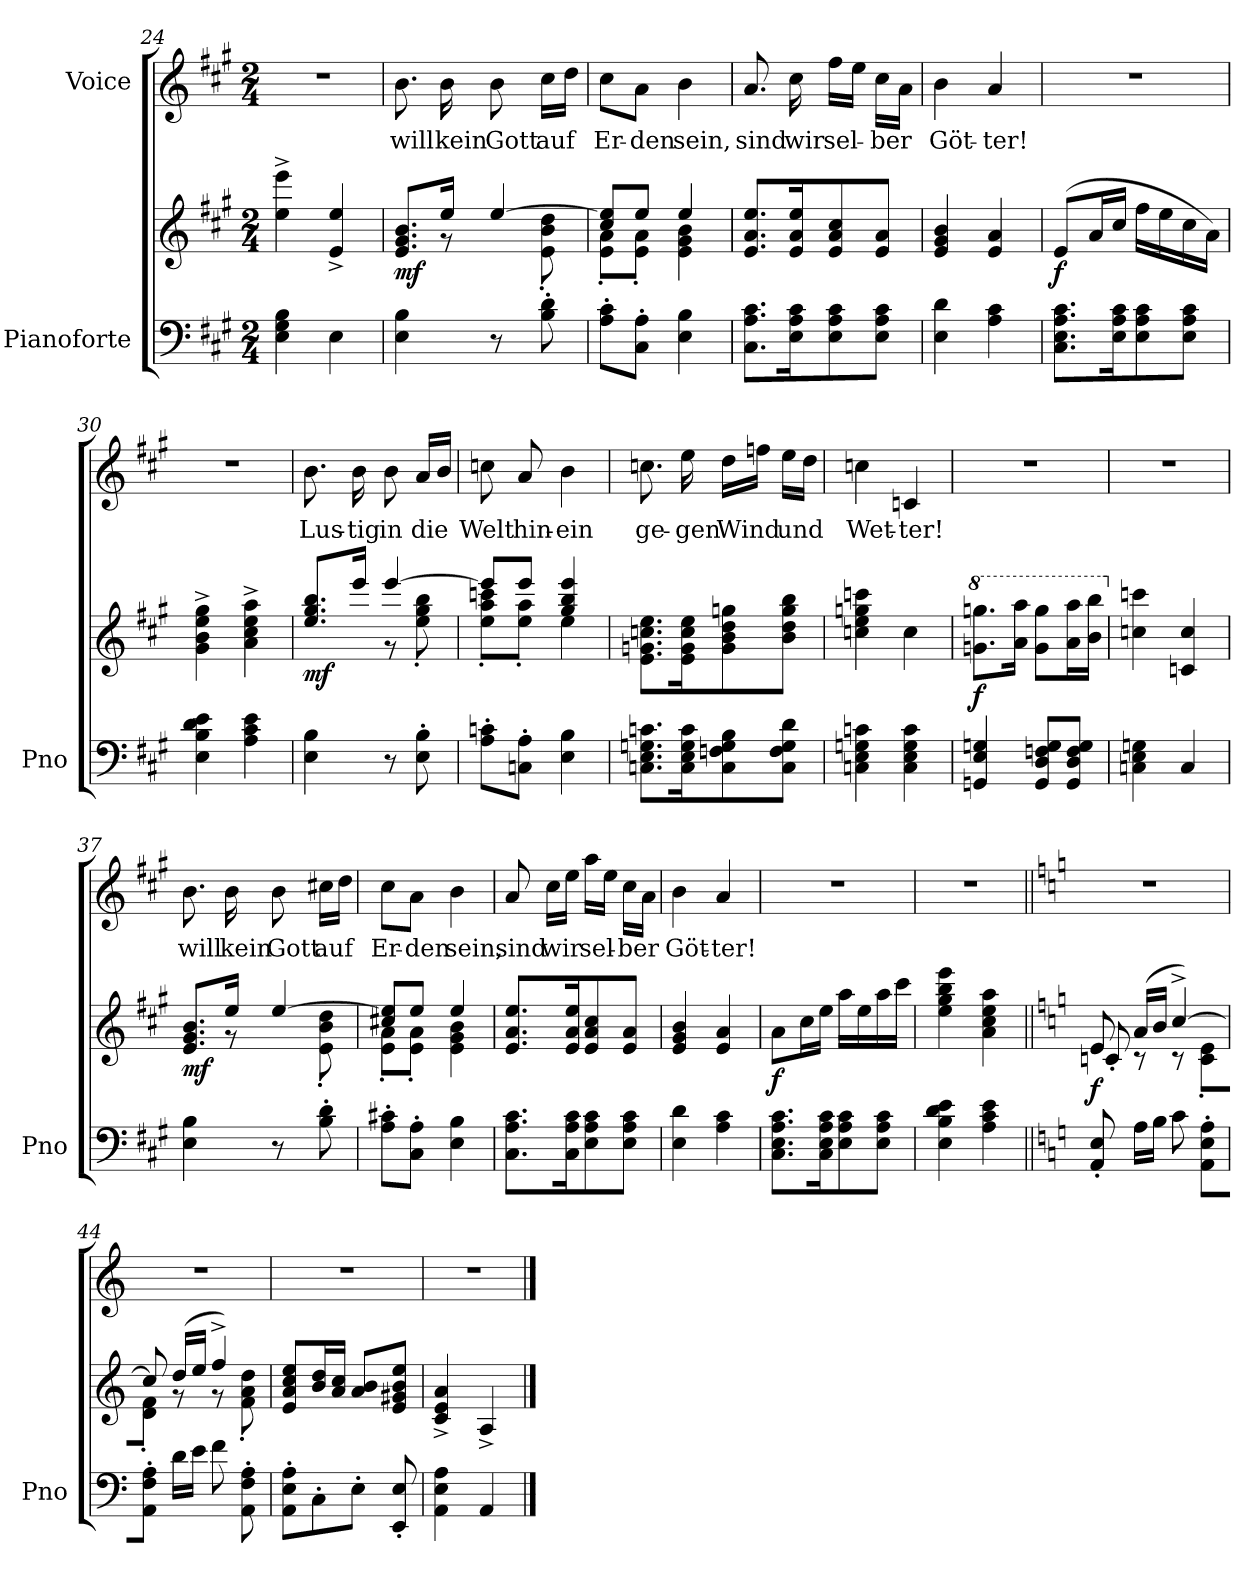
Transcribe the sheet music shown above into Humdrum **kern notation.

**kern	**kern	**dynam	**kern	**text
*part2	*part2	*part2	*part1	*part1
*staff3	*staff2	*staff2/3	*staff1	*staff1
*I"Pianoforte	*	*	*I"Voice	*
*I'Pno	*	*	*	*
*clefF4	*clefG2	*	*clefG2	*
*k[f#c#g#]	*k[f#c#g#]	*	*k[f#c#g#]	*
*M2/4	*M2/4	*	*M2/4	*
=24	=24	=24	=24	=24
4E\ 4G#\ 4B\	4ee\^< 4eee\^<	.	2r	.
4E\	4e/^ 4ee/^	.	.	.
=25	=25	=25	=25	=25
*	*^	*	*	*
!	!	!	!LO:DY:b	!	!
4E\ 4B\	8.e/ 8.g#/ 8.b/L	8.ryy	mf	8.b\	will
.	16ee/Jk	8r	.	16b\	kein
8r	[4ee/	.	.	8b\	Gott
.	.	16ryy	.	.	.
8B\' 8d\'	.	8e\' 8b\' 8dd\'	.	16cc#\LL	auf
.	.	.	.	16dd\JJ	.
=26	=26	=26	=26	=26	=26
8A\' 8c#\'L	8cc#/ 8ee/]L	8e\' 8a\'L	.	8cc#\L	Er-
8C#\' 8A\'J	8ee/J	8e\' 8a\'J	.	8a\J	-den
4E\ 4B\	4ee/	4e\ 4g#\ 4b\	.	4b\	sein,
*	*v	*v	*	*	*
=27	=27	=27	=27	=27
8.C#\ 8.A\ 8.c#\L	8.e/ 8.a/ 8.ee/L	.	8.a/	sind
16E\ 16A\ 16c#\K	16e/ 16a/ 16ee/K	.	16cc#\	wir
8E\ 8A\ 8c#\	8e/ 8a/ 8cc#/	.	16ff#\LL	sel-
.	.	.	16ee\JJ	.
8E\ 8A\ 8c#\J	8e/ 8a/J	.	16cc#\LL	-ber
.	.	.	16a\JJ	.
=28	=28	=28	=28	=28
4E\ 4d\	4e/ 4g#/ 4b/	.	4b\	Göt-
4A\ 4c#\	4e/ 4a/	.	4a/	-ter!
=29	=29	=29	=29	=29
!	!	!LO:DY:b	!	!
8.C#\ 8.E\ 8.A\ 8.c#\L	(8e/L	f	2r	.
.	16a/L	.	.	.
16E\ 16A\ 16c#\K	16cc#/JJ	.	.	.
8E\ 8A\ 8c#\	16ff#\LL	.	.	.
.	16ee\	.	.	.
8E\ 8A\ 8c#\J	16cc#\	.	.	.
.	16a\JJ)	.	.	.
=30	=30	=30	=30	=30
4E\ 4B\ 4d\ 4e\	4g#\^< 4b\^< 4ee\^< 4gg#\^<	.	2r	.
4A\ 4c#\ 4e\	4a\^< 4cc#\^< 4ee\^< 4aa\^<	.	.	.
=31	=31	=31	=31	=31
*	*^	*	*	*
!	!	!	!LO:DY:b	!	!
4E\ 4B\	8.ee/ 8.gg#/ 8.bb/L	4ryy	mf	8.b\	Lus-
.	16eee/Jk	.	.	16b\	-tig
8r	[4eee/	8r	.	8b\	in
8E\' 8B\'	.	8ee\' 8gg#\' 8bb\'	.	16a/LL	die
.	.	.	.	16b/JJ	.
=32	=32	=32	=32	=32	=32
8A\' 8cn\'L	8eee/L]	8ee\' 8aa\' 8cccn\'L	.	8ccn\	Welt
8Cn\' 8A\'J	8eee/J	8ee\' 8aa\'J	.	8a/	hin-
4E\ 4B\	4gg#/ 4bb/ 4eee/	4ee\	.	4b\	-ein
*	*v	*v	*	*	*
=33	=33	=33	=33	=33
8.Cn\ 8.E\ 8.Gn\ 8.cn\L	8.e\ 8.gn\ 8.ccn\ 8.ee\L	.	8.ccn\	ge-
16C\ 16E\ 16G\ 16c\K	16e\ 16g\ 16cc\ 16ee\K	.	16ee\	-gen
8C\ 8Fn\ 8G\ 8B\	8g\ 8b\ 8dd\ 8ggn\	.	16dd\LL	Wind
.	.	.	16ffn\JJ	.
8C\ 8F\ 8G\ 8d\J	8b\ 8dd\ 8gg\ 8bb\J	.	16ee\LL	und
.	.	.	16dd\JJ	.
=34	=34	=34	=34	=34
4Cn\ 4E\ 4Gn\ 4cn\	4ccn\ 4ee\ 4ggn\ 4cccn\	.	4ccn\	Wet-
4C\ 4E\ 4G\ 4c\	4cc\	.	4cn/	-ter!
=35	=35	=35	=35	=35
*	*8va	*	*	*
!	!	!LO:DY:b	!	!
4GGn/ 4E/ 4Gn/	8.ggn\ 8.gggn\L	f	2r	.
.	16aa\ 16aaa\Jk	.	.	.
8GG/ 8D/ 8Fn/ 8G/L	8gg\ 8ggg\L	.	.	.
8GG/ 8D/ 8F/ 8G/J	16aa\ 16aaa\L	.	.	.
.	16bb\ 16bbb\JJ	.	.	.
=36	=36	=36	=36	=36
*	*X8va	*	*	*
4Cn\ 4E\ 4Gn\	4ccn\ 4cccn\	.	2r	.
4C/	4cn/ 4cc/	.	.	.
=37	=37	=37	=37	=37
*	*^	*	*	*
!	!	!	!LO:DY:b	!	!
4E\ 4B\	8.e/ 8.g#/ 8.b/L	8.ryy	mf	8.b\	will
.	16ee/Jk	8r	.	16b\	kein
8r	[4ee/	.	.	8b\	Gott
.	.	16ryy	.	.	.
8B\' 8d\'	.	8e\' 8b\' 8dd\'	.	16cc#X\LL	auf
.	.	.	.	16dd\JJ	.
=38	=38	=38	=38	=38	=38
8A\' 8c#X\'L	8cc#X/ 8ee/]L	8e\' 8a\'L	.	8cc#\L	Er-
8C#\' 8A\'J	8ee/J	8e\' 8a\'J	.	8a\J	-den
4E\ 4B\	4ee/	4e\ 4g#\ 4b\	.	4b\	sein,
*	*v	*v	*	*	*
=39	=39	=39	=39	=39
8.C#\ 8.A\ 8.c#\L	8.e/ 8.a/ 8.ee/L	.	8a/	sind
.	.	.	16cc#\LL	wir
16C#\ 16A\ 16c#\K	16e/ 16a/ 16ee/K	.	16ee\JJ	.
8E\ 8A\ 8c#\	8e/ 8a/ 8cc#/	.	16aa\LL	sel-
.	.	.	16ee\JJ	.
8E\ 8A\ 8c#\J	8e/ 8a/J	.	16cc#\LL	-ber
.	.	.	16a\JJ	.
=40	=40	=40	=40	=40
4E\ 4d\	4e/ 4g#/ 4b/	.	4b\	Göt-
4A\ 4c#\	4e/ 4a/	.	4a/	-ter!
=41	=41	=41	=41	=41
!	!	!LO:DY:b	!	!
8.C#\ 8.E\ 8.A\ 8.c#\L	8a\L	f	2r	.
.	16cc#\L	.	.	.
16C#\ 16E\ 16A\ 16c#\K	16ee\JJ	.	.	.
8E\ 8A\ 8c#\	16aa\LL	.	.	.
.	16ee\	.	.	.
8E\ 8A\ 8c#\J	16aa\	.	.	.
.	16ccc#\JJ	.	.	.
=42	=42	=42	=42	=42
4E\ 4B\ 4d\ 4e\	4ee\ 4gg#\ 4bb\ 4eee\	.	2r	.
4A\ 4c#\ 4e\	4a\ 4cc#\ 4ee\ 4aa\	.	.	.
=43||	=43||	=43||	=43||	=43||
*k[]	*k[]	*	*k[]	*
*	*^	*	*	*
!	!	!	!LO:DY:b	!	!
8AA/' 8E/'	8e/	8cn'</	f	2r	.
16A\LL	(16a/LL	8r	.	.	.
16B\JJ	16b/JJ	.	.	.	.
8c\	[4cc^/)	8r	.	.	.
8AA\' 8E\' 8A\'L	.	8c\' 8e\'L	.	.	.
=44	=44	=44	=44	=44	=44
8AA\' 8F\' 8A\'J	8cc/]	8d\' 8f\'J	.	2r	.
16d\LL	(16dd/LL	8r	.	.	.
16e\JJ	16ee/JJ	.	.	.	.
8f\	4ff^/)	8r	.	.	.
8AA\' 8F\' 8A\'	.	8f\' 8a\' 8dd\'	.	.	.
*	*v	*v	*	*	*
=45	=45	=45	=45	=45
8AA\' 8E\' 8A\'L	8e/ 8a/ 8cc/ 8ee/L	.	2r	.
8C'\	16b/ 16dd/L	.	.	.
.	16a/ 16cc/JJ	.	.	.
8E'\J	8a/ 8b/L	.	.	.
8EE/' 8E/'	8e/ 8g#X/ 8b/ 8ee/J	.	.	.
=46	=46	=46	=46	=46
4AA\ 4E\ 4A\	4c/^> 4e/^> 4a/^>	.	2r	.
4AA/	4A^>/	.	.	.
==	==	==	==	==
*-	*-	*-	*-	*-
